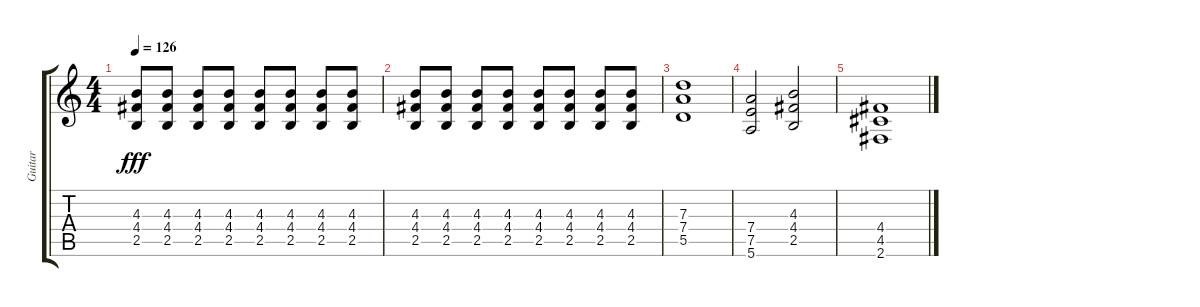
\track ("Guitar" "Guitar") {instrument overdrivenguitar}
\staff {score tabs}
\tuning (E4 B3 G3 D3 A2 E2) {hide}
\ts (4 4)
\tempo 126
\clef g2
\ks c
(4.3 4.4 2.5).8{dy fff} (4.3 4.4 2.5).8 (4.3 4.4 2.5).8 (4.3 4.4 2.5).8 (4.3 4.4 2.5).8 (4.3 4.4 2.5).8 (4.3 4.4 2.5).8 (4.3 4.4 2.5).8 |
(4.3 4.4 2.5).8 (4.3 4.4 2.5).8 (4.3 4.4 2.5).8 (4.3 4.4 2.5).8 (4.3 4.4 2.5).8 (4.3 4.4 2.5).8 (4.3 4.4 2.5).8 (4.3 4.4 2.5).8 |
(7.3 7.4 5.5).1 |
(7.4 7.5 5.6).2 (4.3 4.4 2.5).2 |
(4.4 4.5 2.6).1
